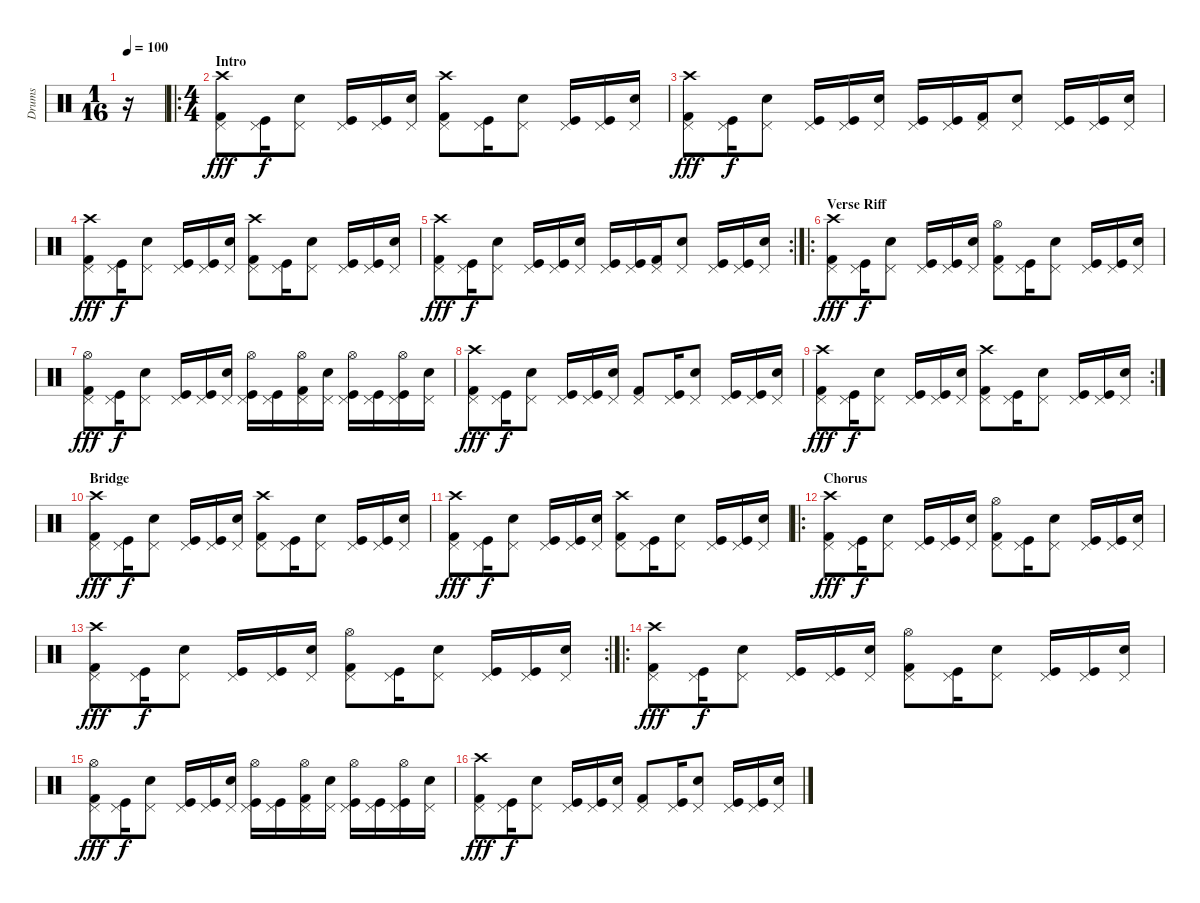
\track ("Drums" "Drums") {instrument percussion}
\staff {score}
\articulation defaults
\ts (1 16)
\tempo 100
\clef neutral
\ks c
r.16{dy fff} |
\ro
\ts (4 4)
\section ("" "Intro")
("Kick (hit) 2" "Pedal Hi-Hat (hit)" "Crash high (hit)").8 ("Kick (hit)" "Pedal Hi-Hat (hit)").16{dy f} ("Snare (hit) 2" "Pedal Hi-Hat (hit)").8 ("Kick (hit)" "Pedal Hi-Hat (hit)").16 ("Kick (hit)" "Pedal Hi-Hat (hit)").16 ("Snare (hit) 2" "Pedal Hi-Hat (hit)").16 ("Kick (hit) 2" "Pedal Hi-Hat (hit)" "Crash high (hit)").8 ("Kick (hit)" "Pedal Hi-Hat (hit)").16 ("Snare (hit) 2" "Pedal Hi-Hat (hit)").8 ("Kick (hit)" "Pedal Hi-Hat (hit)").16 ("Kick (hit)" "Pedal Hi-Hat (hit)").16 ("Snare (hit) 2" "Pedal Hi-Hat (hit)").16 |
("Kick (hit) 2" "Pedal Hi-Hat (hit)" "Crash high (hit)").8{dy fff} ("Kick (hit)" "Pedal Hi-Hat (hit)").16{dy f} ("Snare (hit) 2" "Pedal Hi-Hat (hit)").8 ("Kick (hit)" "Pedal Hi-Hat (hit)").16 ("Kick (hit)" "Pedal Hi-Hat (hit)").16 ("Snare (hit) 2" "Pedal Hi-Hat (hit)").16 ("Kick (hit)" "Pedal Hi-Hat (hit)").16 ("Kick (hit)" "Pedal Hi-Hat (hit)").16 ("Kick (hit) 2" "Pedal Hi-Hat (hit)").16 ("Snare (hit) 2" "Pedal Hi-Hat (hit)").8 ("Kick (hit)" "Pedal Hi-Hat (hit)").16 ("Kick (hit)" "Pedal Hi-Hat (hit)").16 ("Snare (hit) 2" "Pedal Hi-Hat (hit)").16 |
("Kick (hit) 2" "Pedal Hi-Hat (hit)" "Crash high (hit)").8{dy fff} ("Kick (hit)" "Pedal Hi-Hat (hit)").16{dy f} ("Snare (hit) 2" "Pedal Hi-Hat (hit)").8 ("Kick (hit)" "Pedal Hi-Hat (hit)").16 ("Kick (hit)" "Pedal Hi-Hat (hit)").16 ("Snare (hit) 2" "Pedal Hi-Hat (hit)").16 ("Kick (hit) 2" "Pedal Hi-Hat (hit)" "Crash high (hit)").8 ("Kick (hit)" "Pedal Hi-Hat (hit)").16 ("Snare (hit) 2" "Pedal Hi-Hat (hit)").8 ("Kick (hit)" "Pedal Hi-Hat (hit)").16 ("Kick (hit)" "Pedal Hi-Hat (hit)").16 ("Snare (hit) 2" "Pedal Hi-Hat (hit)").16 |
\rc 2
("Kick (hit) 2" "Pedal Hi-Hat (hit)" "Crash high (hit)").8{dy fff} ("Kick (hit)" "Pedal Hi-Hat (hit)").16{dy f} ("Snare (hit) 2" "Pedal Hi-Hat (hit)").8 ("Kick (hit)" "Pedal Hi-Hat (hit)").16 ("Kick (hit)" "Pedal Hi-Hat (hit)").16 ("Snare (hit) 2" "Pedal Hi-Hat (hit)").16 ("Kick (hit)" "Pedal Hi-Hat (hit)").16 ("Kick (hit)" "Pedal Hi-Hat (hit)").16 ("Kick (hit) 2" "Pedal Hi-Hat (hit)").16 ("Snare (hit) 2" "Pedal Hi-Hat (hit)").8 ("Kick (hit)" "Pedal Hi-Hat (hit)").16 ("Kick (hit)" "Pedal Hi-Hat (hit)").16 ("Snare (hit) 2" "Pedal Hi-Hat (hit)").16 |
\ro
\section ("" "Verse Riff")
("Kick (hit) 2" "Pedal Hi-Hat (hit)" "Crash high (hit)").8{dy fff} ("Kick (hit)" "Pedal Hi-Hat (hit)").16{dy f} ("Snare (hit) 2" "Pedal Hi-Hat (hit)").8 ("Kick (hit)" "Pedal Hi-Hat (hit)").16 ("Kick (hit)" "Pedal Hi-Hat (hit)").16 ("Snare (hit) 2" "Pedal Hi-Hat (hit)").16 ("Kick (hit) 2" "Pedal Hi-Hat (hit)" "Hi-Hat (open)").8 ("Kick (hit)" "Pedal Hi-Hat (hit)").16 ("Snare (hit) 2" "Pedal Hi-Hat (hit)").8 ("Kick (hit)" "Pedal Hi-Hat (hit)").16 ("Kick (hit)" "Pedal Hi-Hat (hit)").16 ("Snare (hit) 2" "Pedal Hi-Hat (hit)").16 |
("Kick (hit) 2" "Pedal Hi-Hat (hit)" "Hi-Hat (open)").8{dy fff} ("Kick (hit)" "Pedal Hi-Hat (hit)").16{dy f} ("Snare (hit) 2" "Pedal Hi-Hat (hit)").8 ("Kick (hit)" "Pedal Hi-Hat (hit)").16 ("Kick (hit)" "Pedal Hi-Hat (hit)").16 ("Snare (hit) 2" "Pedal Hi-Hat (hit)").16 ("Kick (hit)" "Pedal Hi-Hat (hit)" "Hi-Hat (open)").16 ("Kick (hit)" "Pedal Hi-Hat (hit)").16 ("Kick (hit) 2" "Pedal Hi-Hat (hit)" "Hi-Hat (open)").16 ("Snare (hit) 2" "Pedal Hi-Hat (hit)").16 ("Kick (hit)" "Pedal Hi-Hat (hit)" "Hi-Hat (open)").16 ("Kick (hit)" "Pedal Hi-Hat (hit)").16 ("Kick (hit)" "Pedal Hi-Hat (hit)" "Hi-Hat (open)").16 ("Snare (hit) 2" "Pedal Hi-Hat (hit)").16 |
("Kick (hit) 2" "Pedal Hi-Hat (hit)" "Crash high (hit)").8{dy fff} ("Kick (hit)" "Pedal Hi-Hat (hit)").16{dy f} ("Snare (hit) 2" "Pedal Hi-Hat (hit)").8 ("Kick (hit)" "Pedal Hi-Hat (hit)").16 ("Kick (hit)" "Pedal Hi-Hat (hit)").16 ("Snare (hit) 2" "Pedal Hi-Hat (hit)").16 ("Kick (hit) 2" "Pedal Hi-Hat (hit)").8 ("Kick (hit)" "Pedal Hi-Hat (hit)").16 ("Snare (hit) 2" "Pedal Hi-Hat (hit)").8 ("Kick (hit)" "Pedal Hi-Hat (hit)").16 ("Kick (hit)" "Pedal Hi-Hat (hit)").16 ("Snare (hit) 2" "Pedal Hi-Hat (hit)").16 |
\rc 2
("Kick (hit) 2" "Pedal Hi-Hat (hit)" "Crash high (hit)").8{dy fff} ("Kick (hit)" "Pedal Hi-Hat (hit)").16{dy f} ("Snare (hit) 2" "Pedal Hi-Hat (hit)").8 ("Kick (hit)" "Pedal Hi-Hat (hit)").16 ("Kick (hit)" "Pedal Hi-Hat (hit)").16 ("Snare (hit) 2" "Pedal Hi-Hat (hit)").16 ("Kick (hit) 2" "Pedal Hi-Hat (hit)" "Crash high (hit)").8 ("Kick (hit)" "Pedal Hi-Hat (hit)").16 ("Snare (hit) 2" "Pedal Hi-Hat (hit)").8 ("Kick (hit)" "Pedal Hi-Hat (hit)").16 ("Kick (hit)" "Pedal Hi-Hat (hit)").16 ("Snare (hit) 2" "Pedal Hi-Hat (hit)").16 |
\section ("" "Bridge")
("Kick (hit) 2" "Pedal Hi-Hat (hit)" "Crash high (hit)").8{dy fff} ("Kick (hit)" "Pedal Hi-Hat (hit)").16{dy f} ("Snare (hit) 2" "Pedal Hi-Hat (hit)").8 ("Kick (hit)" "Pedal Hi-Hat (hit)").16 ("Kick (hit)" "Pedal Hi-Hat (hit)").16 ("Snare (hit) 2" "Pedal Hi-Hat (hit)").16 ("Kick (hit) 2" "Pedal Hi-Hat (hit)" "Crash high (hit)").8 ("Kick (hit)" "Pedal Hi-Hat (hit)").16 ("Snare (hit) 2" "Pedal Hi-Hat (hit)").8 ("Kick (hit)" "Pedal Hi-Hat (hit)").16 ("Kick (hit)" "Pedal Hi-Hat (hit)").16 ("Snare (hit) 2" "Pedal Hi-Hat (hit)").16 |
("Kick (hit) 2" "Pedal Hi-Hat (hit)" "Crash high (hit)").8{dy fff} ("Kick (hit)" "Pedal Hi-Hat (hit)").16{dy f} ("Snare (hit) 2" "Pedal Hi-Hat (hit)").8 ("Kick (hit)" "Pedal Hi-Hat (hit)").16 ("Kick (hit)" "Pedal Hi-Hat (hit)").16 ("Snare (hit) 2" "Pedal Hi-Hat (hit)").16 ("Kick (hit) 2" "Pedal Hi-Hat (hit)" "Crash high (hit)").8 ("Kick (hit)" "Pedal Hi-Hat (hit)").16 ("Snare (hit) 2" "Pedal Hi-Hat (hit)").8 ("Kick (hit)" "Pedal Hi-Hat (hit)").16 ("Kick (hit)" "Pedal Hi-Hat (hit)").16 ("Snare (hit) 2" "Pedal Hi-Hat (hit)").16 |
\ro
\section ("" "Chorus")
("Kick (hit) 2" "Pedal Hi-Hat (hit)" "Crash high (hit)").8{dy fff} ("Kick (hit)" "Pedal Hi-Hat (hit)").16{dy f} ("Snare (hit) 2" "Pedal Hi-Hat (hit)").8 ("Kick (hit)" "Pedal Hi-Hat (hit)").16 ("Kick (hit)" "Pedal Hi-Hat (hit)").16 ("Snare (hit) 2" "Pedal Hi-Hat (hit)").16 ("Kick (hit) 2" "Pedal Hi-Hat (hit)" "Hi-Hat (open)").8 ("Kick (hit)" "Pedal Hi-Hat (hit)").16 ("Snare (hit) 2" "Pedal Hi-Hat (hit)").8 ("Kick (hit)" "Pedal Hi-Hat (hit)").16 ("Kick (hit)" "Pedal Hi-Hat (hit)").16 ("Snare (hit) 2" "Pedal Hi-Hat (hit)").16 |
\rc 2
("Kick (hit) 2" "Pedal Hi-Hat (hit)" "Crash high (hit)").8{dy fff} ("Kick (hit)" "Pedal Hi-Hat (hit)").16{dy f} ("Snare (hit) 2" "Pedal Hi-Hat (hit)").8 ("Kick (hit)" "Pedal Hi-Hat (hit)").16 ("Kick (hit)" "Pedal Hi-Hat (hit)").16 ("Snare (hit) 2" "Pedal Hi-Hat (hit)").16 ("Kick (hit) 2" "Pedal Hi-Hat (hit)" "Hi-Hat (open)").8 ("Kick (hit)" "Pedal Hi-Hat (hit)").16 ("Snare (hit) 2" "Pedal Hi-Hat (hit)").8 ("Kick (hit)" "Pedal Hi-Hat (hit)").16 ("Kick (hit)" "Pedal Hi-Hat (hit)").16 ("Snare (hit) 2" "Pedal Hi-Hat (hit)").16 |
\ro
("Kick (hit) 2" "Pedal Hi-Hat (hit)" "Crash high (hit)").8{dy fff} ("Kick (hit)" "Pedal Hi-Hat (hit)").16{dy f} ("Snare (hit) 2" "Pedal Hi-Hat (hit)").8 ("Kick (hit)" "Pedal Hi-Hat (hit)").16 ("Kick (hit)" "Pedal Hi-Hat (hit)").16 ("Snare (hit) 2" "Pedal Hi-Hat (hit)").16 ("Kick (hit) 2" "Pedal Hi-Hat (hit)" "Hi-Hat (open)").8 ("Kick (hit)" "Pedal Hi-Hat (hit)").16 ("Snare (hit) 2" "Pedal Hi-Hat (hit)").8 ("Kick (hit)" "Pedal Hi-Hat (hit)").16 ("Kick (hit)" "Pedal Hi-Hat (hit)").16 ("Snare (hit) 2" "Pedal Hi-Hat (hit)").16 |
("Kick (hit) 2" "Pedal Hi-Hat (hit)" "Hi-Hat (open)").8{dy fff} ("Kick (hit)" "Pedal Hi-Hat (hit)").16{dy f} ("Snare (hit) 2" "Pedal Hi-Hat (hit)").8 ("Kick (hit)" "Pedal Hi-Hat (hit)").16 ("Kick (hit)" "Pedal Hi-Hat (hit)").16 ("Snare (hit) 2" "Pedal Hi-Hat (hit)").16 ("Kick (hit)" "Pedal Hi-Hat (hit)" "Hi-Hat (open)").16 ("Kick (hit)" "Pedal Hi-Hat (hit)").16 ("Kick (hit) 2" "Pedal Hi-Hat (hit)" "Hi-Hat (open)").16 ("Snare (hit) 2" "Pedal Hi-Hat (hit)").16 ("Kick (hit)" "Pedal Hi-Hat (hit)" "Hi-Hat (open)").16 ("Kick (hit)" "Pedal Hi-Hat (hit)").16 ("Kick (hit)" "Pedal Hi-Hat (hit)" "Hi-Hat (open)").16 ("Snare (hit) 2" "Pedal Hi-Hat (hit)").16 |
("Kick (hit) 2" "Pedal Hi-Hat (hit)" "Crash high (hit)").8{dy fff} ("Kick (hit)" "Pedal Hi-Hat (hit)").16{dy f} ("Snare (hit) 2" "Pedal Hi-Hat (hit)").8 ("Kick (hit)" "Pedal Hi-Hat (hit)").16 ("Kick (hit)" "Pedal Hi-Hat (hit)").16 ("Snare (hit) 2" "Pedal Hi-Hat (hit)").16 ("Kick (hit) 2" "Pedal Hi-Hat (hit)").8 ("Kick (hit)" "Pedal Hi-Hat (hit)").16 ("Snare (hit) 2" "Pedal Hi-Hat (hit)").8 ("Kick (hit)" "Pedal Hi-Hat (hit)").16 ("Kick (hit)" "Pedal Hi-Hat (hit)").16 ("Snare (hit) 2" "Pedal Hi-Hat (hit)").16
